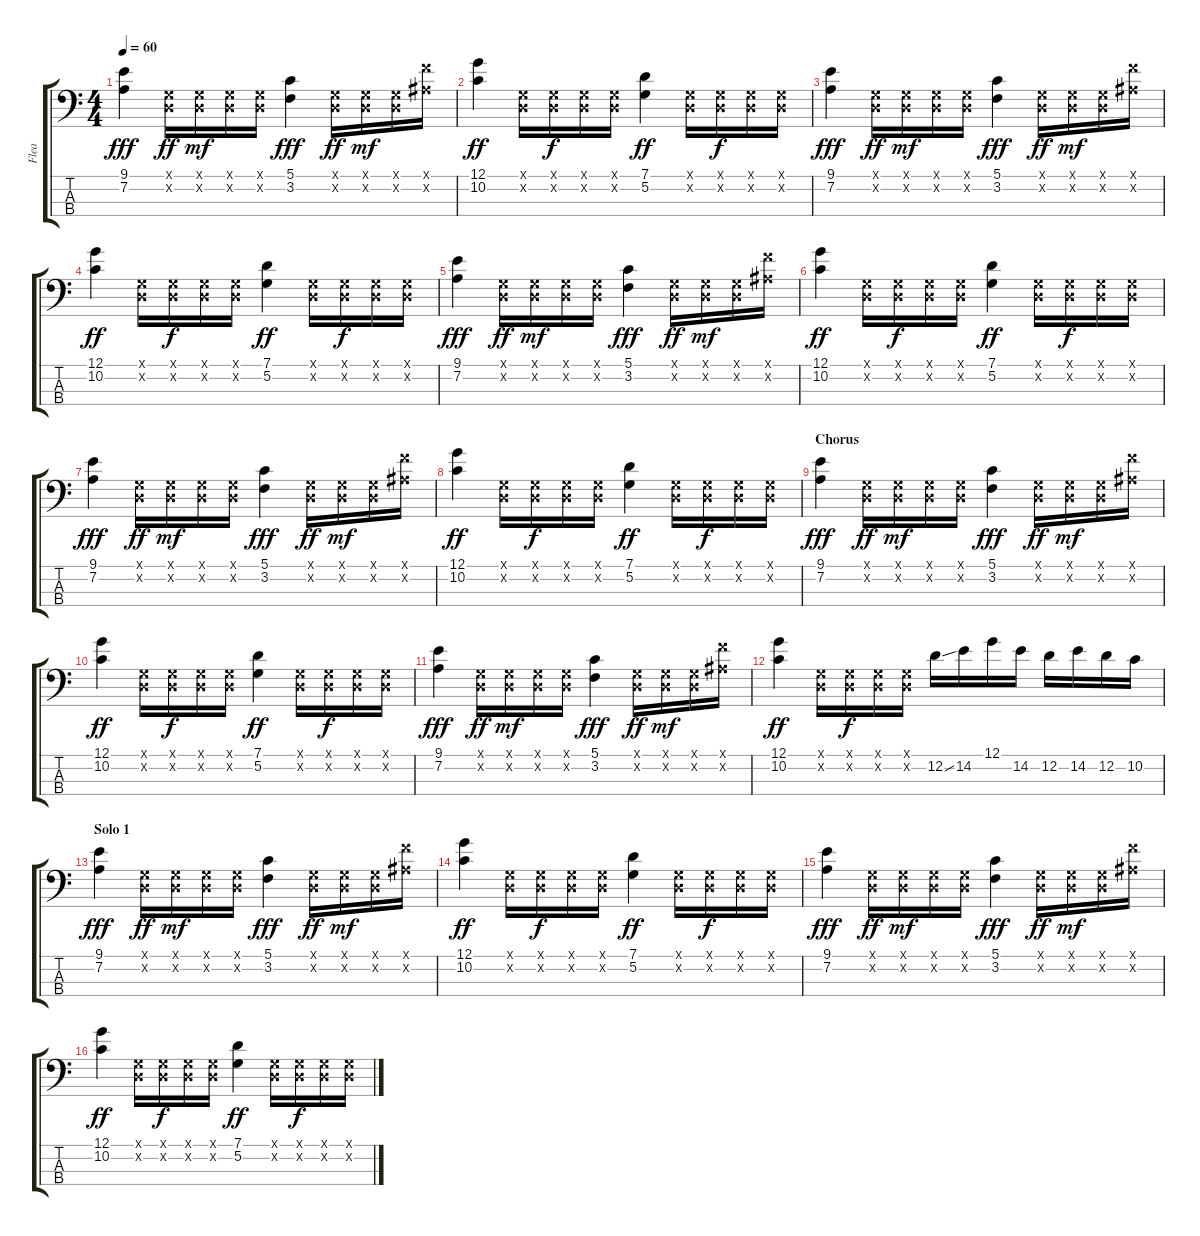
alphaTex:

\track ("Flea" "Flea") {instrument electricbassfinger}
\staff {score tabs}
\tuning (G2 D2 A1 E1) {hide}
\ts (4 4)
\tempo 60
\clef f4
\ks c
(9.1 7.2).4{dy fff} (0.1{x} 0.2{x}).16{dy ff} (0.1{x} 0.2{x}).16{dy mf} (0.1{x} 0.2{x}).16 (0.1{x} 0.2{x}).16 (5.1 3.2).4{dy fff} (0.1{x} 0.2{x}).16{dy ff} (0.1{x} 0.2{x}).16{dy mf} (0.1{x} 0.2{x}).16 (10.1{x} 8.2{x}).16 |
(12.1 10.2).4{dy ff} (0.1{x} 0.2{x}).16 (0.1{x} 0.2{x}).16{dy f} (0.1{x} 0.2{x}).16 (0.1{x} 0.2{x}).16 (7.1 5.2).4{dy ff} (0.1{x} 0.2{x}).16 (0.1{x} 0.2{x}).16{dy f} (0.1{x} 0.2{x}).16 (0.1{x} 0.2{x}).16 |
(9.1 7.2).4{dy fff} (0.1{x} 0.2{x}).16{dy ff} (0.1{x} 0.2{x}).16{dy mf} (0.1{x} 0.2{x}).16 (0.1{x} 0.2{x}).16 (5.1 3.2).4{dy fff} (0.1{x} 0.2{x}).16{dy ff} (0.1{x} 0.2{x}).16{dy mf} (0.1{x} 0.2{x}).16 (10.1{x} 8.2{x}).16 |
(12.1 10.2).4{dy ff} (0.1{x} 0.2{x}).16 (0.1{x} 0.2{x}).16{dy f} (0.1{x} 0.2{x}).16 (0.1{x} 0.2{x}).16 (7.1 5.2).4{dy ff} (0.1{x} 0.2{x}).16 (0.1{x} 0.2{x}).16{dy f} (0.1{x} 0.2{x}).16 (0.1{x} 0.2{x}).16 |
(9.1 7.2).4{dy fff} (0.1{x} 0.2{x}).16{dy ff} (0.1{x} 0.2{x}).16{dy mf} (0.1{x} 0.2{x}).16 (0.1{x} 0.2{x}).16 (5.1 3.2).4{dy fff} (0.1{x} 0.2{x}).16{dy ff} (0.1{x} 0.2{x}).16{dy mf} (0.1{x} 0.2{x}).16 (10.1{x} 8.2{x}).16 |
(12.1 10.2).4{dy ff} (0.1{x} 0.2{x}).16 (0.1{x} 0.2{x}).16{dy f} (0.1{x} 0.2{x}).16 (0.1{x} 0.2{x}).16 (7.1 5.2).4{dy ff} (0.1{x} 0.2{x}).16 (0.1{x} 0.2{x}).16{dy f} (0.1{x} 0.2{x}).16 (0.1{x} 0.2{x}).16 |
(9.1 7.2).4{dy fff} (0.1{x} 0.2{x}).16{dy ff} (0.1{x} 0.2{x}).16{dy mf} (0.1{x} 0.2{x}).16 (0.1{x} 0.2{x}).16 (5.1 3.2).4{dy fff} (0.1{x} 0.2{x}).16{dy ff} (0.1{x} 0.2{x}).16{dy mf} (0.1{x} 0.2{x}).16 (10.1{x} 8.2{x}).16 |
(12.1 10.2).4{dy ff} (0.1{x} 0.2{x}).16 (0.1{x} 0.2{x}).16{dy f} (0.1{x} 0.2{x}).16 (0.1{x} 0.2{x}).16 (7.1 5.2).4{dy ff} (0.1{x} 0.2{x}).16 (0.1{x} 0.2{x}).16{dy f} (0.1{x} 0.2{x}).16 (0.1{x} 0.2{x}).16 |
\section ("" "Chorus")
(9.1 7.2).4{dy fff} (0.1{x} 0.2{x}).16{dy ff} (0.1{x} 0.2{x}).16{dy mf} (0.1{x} 0.2{x}).16 (0.1{x} 0.2{x}).16 (5.1 3.2).4{dy fff} (0.1{x} 0.2{x}).16{dy ff} (0.1{x} 0.2{x}).16{dy mf} (0.1{x} 0.2{x}).16 (10.1{x} 8.2{x}).16 |
(12.1 10.2).4{dy ff} (0.1{x} 0.2{x}).16 (0.1{x} 0.2{x}).16{dy f} (0.1{x} 0.2{x}).16 (0.1{x} 0.2{x}).16 (7.1 5.2).4{dy ff} (0.1{x} 0.2{x}).16 (0.1{x} 0.2{x}).16{dy f} (0.1{x} 0.2{x}).16 (0.1{x} 0.2{x}).16 |
(9.1 7.2).4{dy fff} (0.1{x} 0.2{x}).16{dy ff} (0.1{x} 0.2{x}).16{dy mf} (0.1{x} 0.2{x}).16 (0.1{x} 0.2{x}).16 (5.1 3.2).4{dy fff} (0.1{x} 0.2{x}).16{dy ff} (0.1{x} 0.2{x}).16{dy mf} (0.1{x} 0.2{x}).16 (10.1{x} 8.2{x}).16 |
(12.1 10.2).4{dy ff} (0.1{x} 0.2{x}).16 (0.1{x} 0.2{x}).16{dy f} (0.1{x} 0.2{x}).16 (0.1{x} 0.2{x}).16 12.2{ss}.16 14.2.16 12.1.16 14.2.16 12.2.16 14.2.16 12.2.16 10.2.16 |
\section ("" "Solo 1")
(9.1 7.2).4{dy fff} (0.1{x} 0.2{x}).16{dy ff} (0.1{x} 0.2{x}).16{dy mf} (0.1{x} 0.2{x}).16 (0.1{x} 0.2{x}).16 (5.1 3.2).4{dy fff} (0.1{x} 0.2{x}).16{dy ff} (0.1{x} 0.2{x}).16{dy mf} (0.1{x} 0.2{x}).16 (10.1{x} 8.2{x}).16 |
(12.1 10.2).4{dy ff} (0.1{x} 0.2{x}).16 (0.1{x} 0.2{x}).16{dy f} (0.1{x} 0.2{x}).16 (0.1{x} 0.2{x}).16 (7.1 5.2).4{dy ff} (0.1{x} 0.2{x}).16 (0.1{x} 0.2{x}).16{dy f} (0.1{x} 0.2{x}).16 (0.1{x} 0.2{x}).16 |
(9.1 7.2).4{dy fff} (0.1{x} 0.2{x}).16{dy ff} (0.1{x} 0.2{x}).16{dy mf} (0.1{x} 0.2{x}).16 (0.1{x} 0.2{x}).16 (5.1 3.2).4{dy fff} (0.1{x} 0.2{x}).16{dy ff} (0.1{x} 0.2{x}).16{dy mf} (0.1{x} 0.2{x}).16 (10.1{x} 8.2{x}).16 |
(12.1 10.2).4{dy ff} (0.1{x} 0.2{x}).16 (0.1{x} 0.2{x}).16{dy f} (0.1{x} 0.2{x}).16 (0.1{x} 0.2{x}).16 (7.1 5.2).4{dy ff} (0.1{x} 0.2{x}).16 (0.1{x} 0.2{x}).16{dy f} (0.1{x} 0.2{x}).16 (0.1{x} 0.2{x}).16
